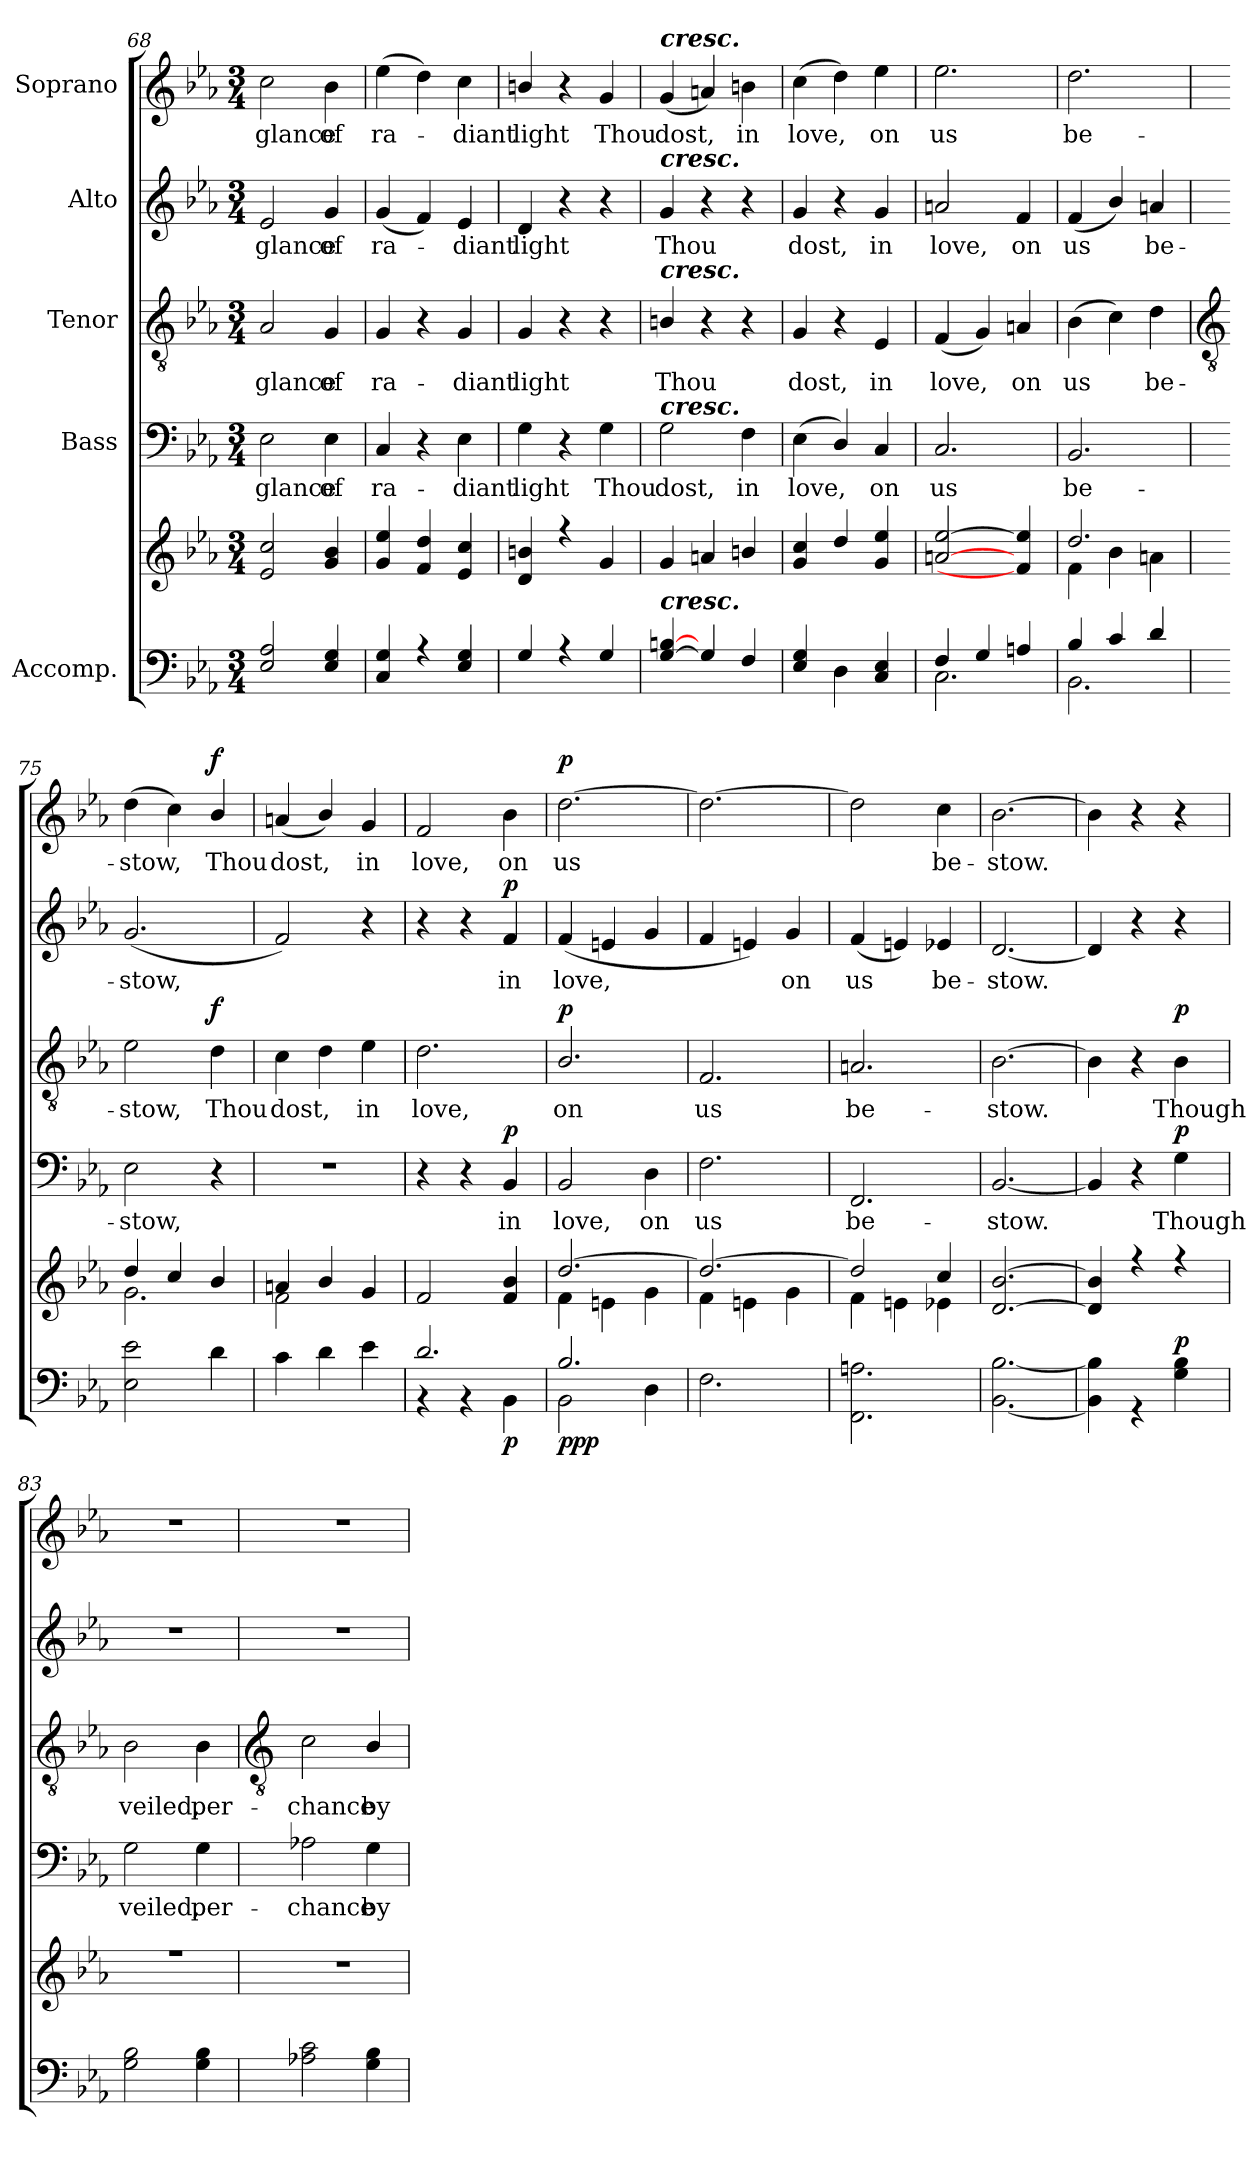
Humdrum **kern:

**kern	**kern	**dynam	**kern	**text	**dynam	**kern	**text	**dynam	**kern	**text	**dynam	**kern	**text	**dynam
*part5	*part5	*part5	*part4	*part4	*part4	*part3	*part3	*part3	*part2	*part2	*part2	*part1	*part1	*part1
*staff6	*staff5	*staff5/6	*staff4	*staff4	*staff4	*staff3	*staff3	*staff3	*staff2	*staff2	*staff2	*staff1	*staff1	*staff1
*I"Accomp.	*	*	*I"Bass	*	*	*I"Tenor	*	*	*I"Alto	*	*	*I"Soprano	*	*
*clefF4	*clefG2	*	*clefF4	*	*	*clefGv2	*	*	*clefG2	*	*	*clefG2	*	*
*k[b-e-a-]	*k[b-e-a-]	*	*k[b-e-a-]	*	*	*k[b-e-a-]	*	*	*k[b-e-a-]	*	*	*k[b-e-a-]	*	*
*E-:	*E-:	*	*E-:	*	*	*E-:	*	*	*E-:	*	*	*E-:	*	*
*M3/4	*M3/4	*	*M3/4	*	*	*M3/4	*	*	*M3/4	*	*	*M3/4	*	*
=68	=68	=68	=68	=68	=68	=68	=68	=68	=68	=68	=68	=68	=68	=68
*^	*^	*	*	*	*	*	*	*	*	*	*	*	*	*
!	!LO:N:vis=1	!	!LO:N:vis=1	!	!	!LO:LY:b	!	!	!LO:LY:b	!	!	!LO:LY:b	!	!	!LO:LY:b	!
2E- 2A-	2.ryy	2e- 2cc	2.ryy	.	2E-	glance	.	2A-	glance	.	2e-	glance	.	2cc	glance	.
!	!	!	!	!	!	!LO:LY:b	!	!	!LO:LY:b	!	!	!LO:LY:b	!	!	!LO:LY:b	!
4E- 4G	.	4g 4b-	.	.	4E-	of	.	4G	of	.	4g	of	.	4b-	of	.
=69	=69	=69	=69	=69	=69	=69	=69	=69	=69	=69	=69	=69	=69	=69	=69	=69
!	!LO:N:vis=1	!	!LO:N:vis=1	!	!	!LO:LY:b	!	!	!LO:LY:b	!	!	!LO:LY:b	!	!	!LO:LY:b	!
4C 4G	2.ryy	4g 4ee-	2.ryy	.	4C	ra-	.	4G	ra-	.	(<4g	ra-	.	(>4ee-	ra-	.
4r	.	4f 4dd	.	.	4r	.	.	4r	.	.	4f)	.	.	4dd)	.	.
!	!	!	!	!	!	!LO:LY:b	!	!	!LO:LY:b	!	!	!LO:LY:b	!	!	!LO:LY:b	!
4E- 4G	.	4e- 4cc	.	.	4E-	-diant	.	4G	-diant	.	4e-	diant	.	4cc	diant	.
=70	=70	=70	=70	=70	=70	=70	=70	=70	=70	=70	=70	=70	=70	=70	=70	=70
!	!LO:N:vis=1	!	!LO:N:vis=1	!	!	!LO:LY:b	!	!	!LO:LY:b	!	!	!LO:LY:b	!	!	!LO:LY:b	!
4G	2.ryy	4d/ 4bn/	2.ryy	.	4G	light	.	4G	light	.	4d	light	.	4bn/	light	.
4r	.	4r	.	.	4r	.	.	4r	.	.	4r	.	.	4r	.	.
!	!	!	!	!	!	!LO:LY:b	!	!	!	!	!	!	!	!	!LO:LY:b	!
4G	.	4g	.	.	4G	Thou	.	4r	.	.	4r	.	.	4g	Thou	.
=71	=71	=71	=71	=71	=71	=71	=71	=71	=71	=71	=71	=71	=71	=71	=71	=71
!	!	!	!	!	!	!	!	!	!	!	!	!	!	!LO:TX:a:Bi:t=cresc.	!	!
!	!	!	!	!	!	!	!	!	!	!	!LO:TX:a:Bi:t=cresc.	!	!	!	!	!
!	!	!	!	!	!	!	!	!LO:TX:a:Bi:t=cresc.	!	!	!	!	!	!	!	!
!	!	!	!	!	!LO:TX:a:Bi:t=cresc.	!	!	!	!	!	!	!	!	!	!	!
!	!	!LO:TX:b:Bi:t=cresc.	!	!	!	!	!	!	!	!	!	!	!	!	!	!
!	!LO:N:vis=1	!	!LO:N:vis=1	!	!	!LO:LY:b	!	!	!LO:LY:b	!	!	!LO:LY:b	!	!	!LO:LY:b	!
[4G [4Bn	2.ryy	4g	2.ryy	.	2G	dost,	.	4Bn/	Thou	.	4g	Thou	.	(<4g	dost,	.
4G]	.	4an	.	.	.	.	.	4r	.	.	4r	.	.	4an)	.	.
!	!	!	!	!	!	!LO:LY:b	!	!	!	!	!	!	!	!	!LO:LY:b	!
4F	.	4bn	.	.	4F	in	.	4r	.	.	4r	.	.	4bn	in	.
=72	=72	=72	=72	=72	=72	=72	=72	=72	=72	=72	=72	=72	=72	=72	=72	=72
!	!LO:N:vis=1	!	!LO:N:vis=1	!	!	!LO:LY:b	!	!	!LO:LY:b	!	!	!LO:LY:b	!	!	!LO:LY:b	!
4E- 4G	2.ryy	4g 4cc	2.ryy	.	(<4E-	love,	.	4G	dost,	.	4g	dost,	.	(>4cc	love,	.
4D\	.	4dd	.	.	4D/)	.	.	4r	.	.	4r	.	.	4dd)	.	.
!	!	!	!	!	!	!LO:LY:b	!	!	!LO:LY:b	!	!	!LO:LY:b	!	!	!LO:LY:b	!
4C 4E-	.	4g 4ee-	.	.	4C	on	.	4E-	in	.	4g	in	.	4ee-	on	.
=73	=73	=73	=73	=73	=73	=73	=73	=73	=73	=73	=73	=73	=73	=73	=73	=73
!	!	!	!LO:N:vis=1	!	!	!LO:LY:b	!	!	!LO:LY:b	!	!	!LO:LY:b	!	!	!LO:LY:b	!
4F/	2.C\	[2an [2ee-	2.ryy	.	2.C	us	.	(<4F	love,	.	2an	love,	.	2.ee-	us	.
4G/	.	.	.	.	.	.	.	4G)	.	.	.	.	.	.	.	.
!	!	!	!	!	!	!	!	!	!LO:LY:b	!	!	!LO:LY:b	!	!	!	!
4An/	.	4f] 4ee-]	.	.	.	.	.	4An	on	.	4f	on	.	.	.	.
=74	=74	=74	=74	=74	=74	=74	=74	=74	=74	=74	=74	=74	=74	=74	=74	=74
!	!	!	!	!	!	!LO:LY:b	!	!	!LO:LY:b	!	!	!LO:LY:b	!	!	!LO:LY:b	!
4B-/	2.BB-\	2.dd/	4f\	.	2.BB-	be-	.	(>4B-	us	.	(<4f	us	.	2.dd	be-	.
4c/	.	.	4b-\	.	.	.	.	4c)	.	.	4b-/)	.	.	.	.	.
!	!	!	!	!	!	!	!	!	!LO:LY:b	!	!	!LO:LY:b	!	!	!	!
4d/	.	.	4an\	.	.	.	.	4d	be-	.	4an	be-	.	.	.	.
!!LO:LB:g=z
=75	=75	=75	=75	=75	=75	=75	=75	=75	=75	=75	=75	=75	=75	=75	=75	=75
*	*	*	*	*	*	*	*	*clefGv2	*	*	*	*	*	*	*	*
!	!	!	!	!	!	!LO:LY:b	!	!	!LO:LY:b	!	!	!LO:LY:b	!	!	!LO:LY:b	!
2.ryy	2E-\ 2e-\	4dd/	2.g\	.	2E-	-stow,	.	2e-	-stow,	.	(<2.g	-stow,	.	(>4dd	-stow,	.
.	.	4cc/	.	.	.	.	.	.	.	.	.	.	.	4cc)	.	.
!	!	!	!	!	!	!	!	!	!LO:LY:b	!LO:DY:b	!	!	!	!	!LO:LY:b	!LO:DY:b
.	4d\	4b-/	.	.	4r	.	.	4d	Thou	f	.	.	.	4b-/	Thou	f
=76	=76	=76	=76	=76	=76	=76	=76	=76	=76	=76	=76	=76	=76	=76	=76	=76
!	!	!	!	!	!LO:N:vis=1	!	!	!	!LO:LY:b	!	!	!	!	!	!LO:LY:b	!
2.ryy	4c\	4an/	2f\	.	2.r	.	.	4c	dost,	.	2f)	.	.	(<4an	dost,	.
.	4d\	4b-/	.	.	.	.	.	4d	.	.	.	.	.	4b-/)	.	.
!	!	!	!	!	!	!	!	!	!LO:LY:b	!	!	!	!	!	!LO:LY:b	!
.	4e-\	4g/	4ryy	.	.	.	.	4e-	in	.	4r	.	.	4g	in	.
=77	=77	=77	=77	=77	=77	=77	=77	=77	=77	=77	=77	=77	=77	=77	=77	=77
!	!	!	!	!	!	!	!	!	!LO:LY:b	!	!	!	!	!	!LO:LY:b	!
2.d/	4r	2f/	4ryy	.	4r	.	.	2.d	love,	.	4r	.	.	2f	love,	.
.	4r	.	4ryy	.	4r	.	.	.	.	.	4r	.	.	.	.	.
!	!	!	!	!LO:DY:b=2	!	!LO:LY:b	!LO:DY:b	!	!	!	!	!LO:LY:b	!LO:DY:b	!	!LO:LY:b	!
.	4BB-\	4f/ 4b-/	4ryy	p	4BB-	in	p	.	.	.	4f	in	p	4b-	on	.
=78	=78	=78	=78	=78	=78	=78	=78	=78	=78	=78	=78	=78	=78	=78	=78	=78
!	!	!	!	!LO:DY:b=2	!	!LO:LY:b	!	!	!LO:LY:b	!	!	!LO:LY:b	!	!	!LO:LY:b	!
!	!	!	!	!LO:DY:n=1:b	!	!	!	!	!	!	!	!	!	!	!	!
!	!	!	!	!LO:DY:n=2:b	!	!	!	!	!	!LO:DY:b	!	!	!	!	!	!LO:DY:b
2.B-/	2BB-\	[2.dd/	4f\	p p p	2BB-	love,	.	2.B-/	on	p	(<4f	love,	.	[2.dd	us	p
.	.	.	4en\	.	.	.	.	.	.	.	4en	.	.	.	.	.
!	!	!	!	!	!	!LO:LY:b	!	!	!	!	!	!	!	!	!	!
.	4D\	.	4g\	.	4D	on	.	.	.	.	4g	.	.	.	.	.
=79	=79	=79	=79	=79	=79	=79	=79	=79	=79	=79	=79	=79	=79	=79	=79	=79
!	!	!	!	!	!	!LO:LY:b	!	!	!LO:LY:b	!	!	!	!	!	!	!
2.ryy	2.F\	2.dd/_	4f\	.	2.F	us	.	2.F	us	.	4f	.	.	2.dd_	.	.
.	.	.	4en\	.	.	.	.	.	.	.	4en)	.	.	.	.	.
!	!	!	!	!	!	!	!	!	!	!	!	!LO:LY:b	!	!	!	!
.	.	.	4g\	.	.	.	.	.	.	.	4g	on	.	.	.	.
=80	=80	=80	=80	=80	=80	=80	=80	=80	=80	=80	=80	=80	=80	=80	=80	=80
!	!	!	!	!	!	!LO:LY:b	!	!	!LO:LY:b	!	!	!LO:LY:b	!	!	!	!
2.ryy	2.FF\ 2.An\	2dd/]	4f\	.	2.FF	be-	.	2.An	be-	.	(<4f	us	.	2dd]	.	.
.	.	.	4en\	.	.	.	.	.	.	.	4en)	.	.	.	.	.
!	!	!	!	!	!	!	!	!	!	!	!	!LO:LY:b	!	!	!LO:LY:b	!
.	.	4cc/	4e-X\	.	.	.	.	.	.	.	4e-X	be-	.	4cc	be-	.
=81	=81	=81	=81	=81	=81	=81	=81	=81	=81	=81	=81	=81	=81	=81	=81	=81
!	!	!	!LO:N:vis=1	!	!	!LO:LY:b	!	!	!LO:LY:b	!	!	!LO:LY:b	!	!	!LO:LY:b	!
2.ryy	[2.BB-\ [2.B-\	[2.d/ [2.b-/	2.ryy	.	[2.BB-	-stow.	.	[2.B-	-stow.	.	[2.d	-stow.	.	[2.b-	-stow.	.
=82	=82	=82	=82	=82	=82	=82	=82	=82	=82	=82	=82	=82	=82	=82	=82	=82
!	!	!	!LO:N:vis=1	!	!	!	!	!	!	!	!	!	!	!	!	!
2.ryy	4BB-\] 4B-\]	4d/] 4b-/]	2.ryy	.	4BB-]	.	.	4B-]	.	.	4d]	.	.	4b-]	.	.
.	4r	4r	.	.	4r	.	.	4r	.	.	4r	.	.	4r	.	.
!	!	!	!	!LO:DY:a=2	!	!LO:LY:b	!LO:DY:b	!	!LO:LY:b	!LO:DY:b	!	!	!	!	!	!
.	4G\ 4B-\	4r	.	p	4G	Though	p	4B-	Though	p	4r	.	.	4r	.	.
=83	=83	=83	=83	=83	=83	=83	=83	=83	=83	=83	=83	=83	=83	=83	=83	=83
!	!	!LO:N:vis=1	!LO:N:vis=1	!	!	!LO:LY:b	!	!	!LO:LY:b	!	!LO:N:vis=1	!	!	!LO:N:vis=1	!	!
2.ryy	2G\ 2B-\	2.r	2.ryy	.	2G	veiled,	.	2B-	veiled,	.	2.r	.	.	2.r	.	.
!	!	!	!	!	!	!LO:LY:b	!	!	!LO:LY:b	!	!	!	!	!	!	!
.	4G\ 4B-\	.	.	.	4G	per-	.	4B-	per-	.	.	.	.	.	.	.
*v	*v	*	*	*	*	*	*	*	*	*	*	*	*	*	*	*
*	*v	*v	*	*	*	*	*	*	*	*	*	*	*	*	*
!!LO:LB:g=z
=84	=84	=84	=84	=84	=84	=84	=84	=84	=84	=84	=84	=84	=84	=84
*	*	*	*	*	*	*clefGv2	*	*	*	*	*	*	*	*
*^	*	*	*	*	*	*	*	*	*	*	*	*	*	*
!	!	!LO:N:vis=1	!	!	!LO:LY:b	!	!	!LO:LY:b	!	!LO:N:vis=1	!	!	!LO:N:vis=1	!	!
*v	*v	*	*	*	*	*	*	*	*	*	*	*	*	*	*
2A-X 2c	2.r	.	2A-X	-chance	.	2c	-chance	.	2.r	.	.	2.r	.	.
!	!	!	!	!LO:LY:b	!	!	!LO:LY:b	!	!	!	!	!	!	!
4G\ 4B-\	.	.	4G\	by	.	4B-/	by	.	.	.	.	.	.	.
=	=	=	=	=	=	=	=	=	=	=	=	=	=	=
*-	*-	*-	*-	*-	*-	*-	*-	*-	*-	*-	*-	*-	*-	*-
